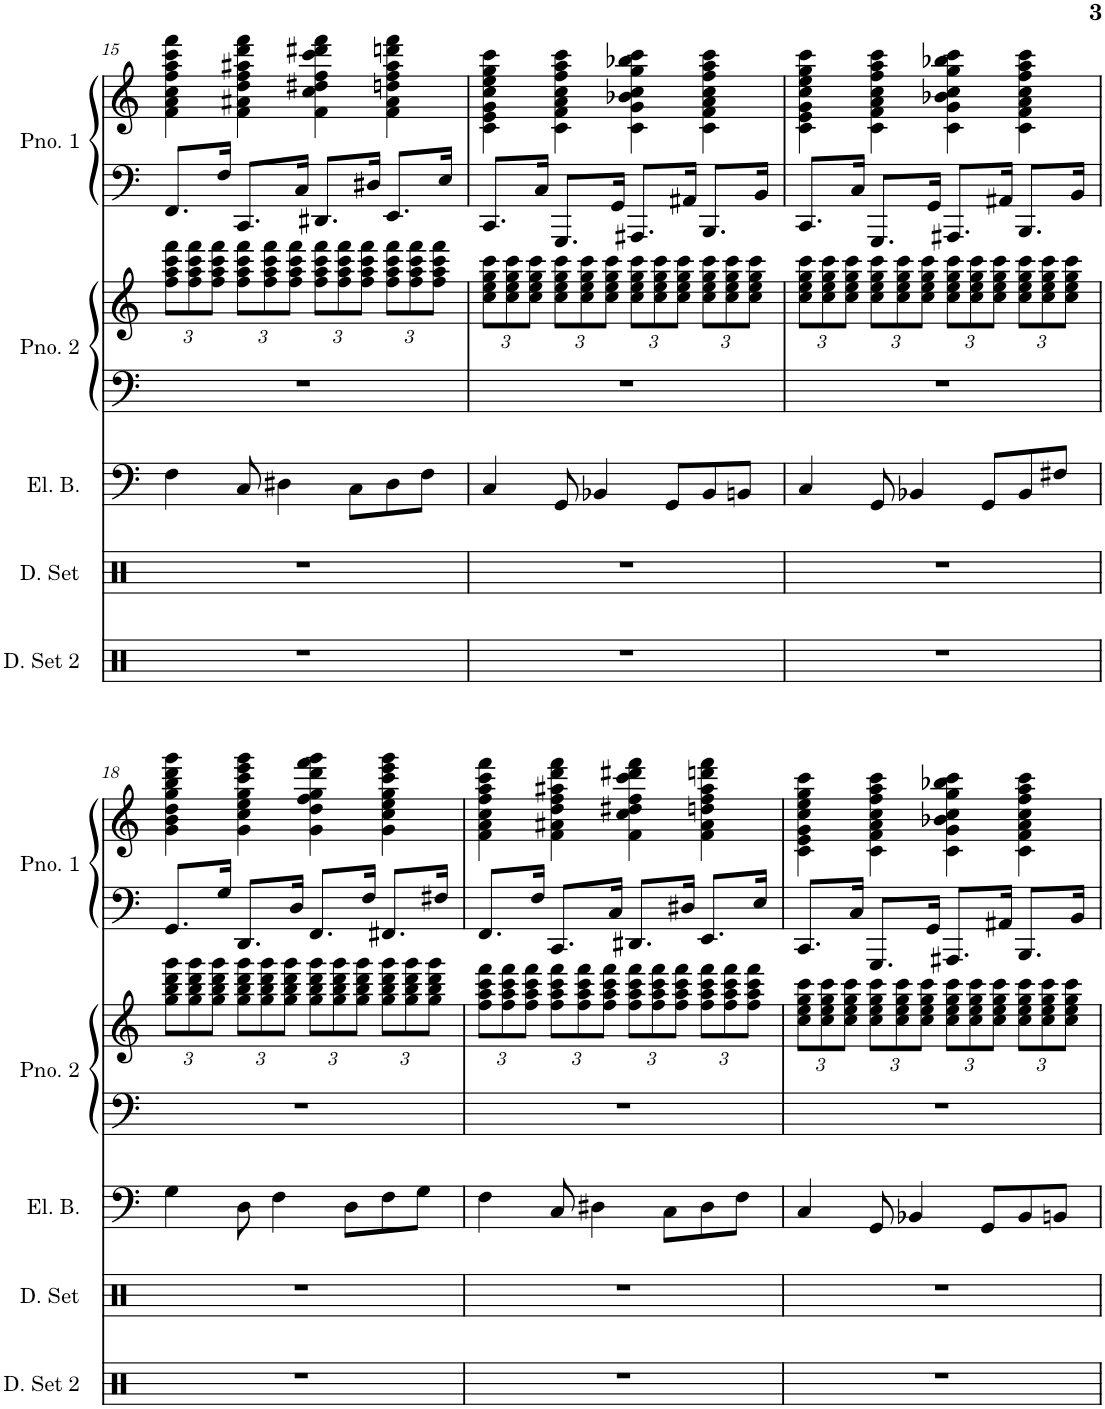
**kern	**kern	**kern	**kern	**kern	**kern	**kern
*part5	*part4	*part3	*part2	*part2	*part1	*part1
*staff7	*staff6	*staff5	*staff4	*staff3	*staff2	*staff1
*I"Drumset 2	*I"Drumset	*I"Electric Bass	*I"Piano 2	*	*I"Piano 1	*
*I'D. Set 2	*I'D. Set	*I'El. B.	*I'Pno. 2	*	*I'Pno. 1	*
!!LO:PB:g=z
*clefX	*clefX	*clefF4	*clefF4	*clefG2	*clefF4	*clefG2
*	*	*Trd7c12	*	*	*	*
*k[]	*k[]	*k[]	*k[]	*k[]	*k[]	*k[]
*M4/4	*M4/4	*M4/4	*M4/4	*M4/4	*M4/4	*M4/4
*	*	*	*	*Xbrackettup	*	*
=15	=15	=15	=15	=15	=15	=15
1r	1r	4F\	1r	12ff\ 12aa\ 12ccc\ 12fff\L	8.FF/L	4f\ 4a\ 4cc\ 4ff\ 4aa\ 4ccc\ 4fff\
.	.	.	.	12ff\ 12aa\ 12ccc\ 12fff\	.	.
.	.	.	.	12ff\ 12aa\ 12ccc\ 12fff\J	.	.
.	.	.	.	.	16F/Jk	.
.	.	8C/	.	12ff\ 12aa\ 12ccc\ 12fff\L	8.CC/L	4f\ 4a#X\ 4dd\ 4ff\ 4aa#X\ 4ddd\ 4fff\
.	.	.	.	12ff\ 12aa\ 12ccc\ 12fff\	.	.
.	.	4D#X\	.	.	.	.
.	.	.	.	12ff\ 12aa\ 12ccc\ 12fff\J	.	.
.	.	.	.	.	16C/Jk	.
.	.	.	.	12ff\ 12aa\ 12ccc\ 12fff\L	8.DD#X/L	4f\ 4cc\ 4dd#X\ 4ff\ 4ccc\ 4ddd#X\ 4fff\
.	.	.	.	12ff\ 12aa\ 12ccc\ 12fff\	.	.
.	.	8C\L	.	.	.	.
.	.	.	.	12ff\ 12aa\ 12ccc\ 12fff\J	.	.
.	.	.	.	.	16D#X/Jk	.
.	.	8D#\	.	12ff\ 12aa\ 12ccc\ 12fff\L	8.EE/L	4f\ 4a#\ 4ddn\ 4ff\ 4aa#\ 4dddn\ 4fff\
.	.	.	.	12ff\ 12aa\ 12ccc\ 12fff\	.	.
.	.	8F\J	.	.	.	.
.	.	.	.	12ff\ 12aa\ 12ccc\ 12fff\J	.	.
.	.	.	.	.	16E/Jk	.
=16	=16	=16	=16	=16	=16	=16
1r	1r	4C/	1r	12cc\ 12ee\ 12gg\ 12ccc\L	8.CC/L	4c\ 4e\ 4g\ 4cc\ 4ee\ 4gg\ 4ccc\
.	.	.	.	12cc\ 12ee\ 12gg\ 12ccc\	.	.
.	.	.	.	12cc\ 12ee\ 12gg\ 12ccc\J	.	.
.	.	.	.	.	16C/Jk	.
.	.	8GG/	.	12cc\ 12ee\ 12gg\ 12ccc\L	8.GGG/L	4c\ 4f\ 4a\ 4cc\ 4ff\ 4aa\ 4ccc\
.	.	.	.	12cc\ 12ee\ 12gg\ 12ccc\	.	.
.	.	4BB-X/	.	.	.	.
.	.	.	.	12cc\ 12ee\ 12gg\ 12ccc\J	.	.
.	.	.	.	.	16GG/Jk	.
.	.	.	.	12cc\ 12ee\ 12gg\ 12ccc\L	8.AAA#X/L	4c\ 4g\ 4b-X\ 4cc\ 4gg\ 4bb-X\ 4ccc\
.	.	.	.	12cc\ 12ee\ 12gg\ 12ccc\	.	.
.	.	8GG/L	.	.	.	.
.	.	.	.	12cc\ 12ee\ 12gg\ 12ccc\J	.	.
.	.	.	.	.	16AA#X/Jk	.
.	.	8BB-/	.	12cc\ 12ee\ 12gg\ 12ccc\L	8.BBB/L	4c\ 4f\ 4a\ 4cc\ 4ff\ 4aa\ 4ccc\
.	.	.	.	12cc\ 12ee\ 12gg\ 12ccc\	.	.
.	.	8BBn/J	.	.	.	.
.	.	.	.	12cc\ 12ee\ 12gg\ 12ccc\J	.	.
.	.	.	.	.	16BB/Jk	.
=17	=17	=17	=17	=17	=17	=17
1r	1r	4C/	1r	12cc\ 12ee\ 12gg\ 12ccc\L	8.CC/L	4c\ 4e\ 4g\ 4cc\ 4ee\ 4gg\ 4ccc\
.	.	.	.	12cc\ 12ee\ 12gg\ 12ccc\	.	.
.	.	.	.	12cc\ 12ee\ 12gg\ 12ccc\J	.	.
.	.	.	.	.	16C/Jk	.
.	.	8GG/	.	12cc\ 12ee\ 12gg\ 12ccc\L	8.GGG/L	4c\ 4f\ 4a\ 4cc\ 4ff\ 4aa\ 4ccc\
.	.	.	.	12cc\ 12ee\ 12gg\ 12ccc\	.	.
.	.	4BB-X/	.	.	.	.
.	.	.	.	12cc\ 12ee\ 12gg\ 12ccc\J	.	.
.	.	.	.	.	16GG/Jk	.
.	.	.	.	12cc\ 12ee\ 12gg\ 12ccc\L	8.AAA#X/L	4c\ 4g\ 4b-X\ 4cc\ 4gg\ 4bb-X\ 4ccc\
.	.	.	.	12cc\ 12ee\ 12gg\ 12ccc\	.	.
.	.	8GG/L	.	.	.	.
.	.	.	.	12cc\ 12ee\ 12gg\ 12ccc\J	.	.
.	.	.	.	.	16AA#X/Jk	.
.	.	8BB-/	.	12cc\ 12ee\ 12gg\ 12ccc\L	8.BBB/L	4c\ 4f\ 4a\ 4cc\ 4ff\ 4aa\ 4ccc\
.	.	.	.	12cc\ 12ee\ 12gg\ 12ccc\	.	.
.	.	8F#X/J	.	.	.	.
.	.	.	.	12cc\ 12ee\ 12gg\ 12ccc\J	.	.
.	.	.	.	.	16BB/Jk	.
!!LO:LB:g=z
=18	=18	=18	=18	=18	=18	=18
1r	1r	4G\	1r	12gg\ 12bb\ 12ddd\ 12ggg\L	8.GG/L	4g\ 4b\ 4dd\ 4gg\ 4bb\ 4ddd\ 4ggg\
.	.	.	.	12gg\ 12bb\ 12ddd\ 12ggg\	.	.
.	.	.	.	12gg\ 12bb\ 12ddd\ 12ggg\J	.	.
.	.	.	.	.	16G/Jk	.
.	.	8D\	.	12gg\ 12bb\ 12ddd\ 12ggg\L	8.DD/L	4g\ 4cc\ 4ee\ 4gg\ 4ccc\ 4eee\ 4ggg\
.	.	.	.	12gg\ 12bb\ 12ddd\ 12ggg\	.	.
.	.	4F\	.	.	.	.
.	.	.	.	12gg\ 12bb\ 12ddd\ 12ggg\J	.	.
.	.	.	.	.	16D/Jk	.
.	.	.	.	12gg\ 12bb\ 12ddd\ 12ggg\L	8.FF/L	4g\ 4dd\ 4ff\ 4gg\ 4ddd\ 4fff\ 4ggg\
.	.	.	.	12gg\ 12bb\ 12ddd\ 12ggg\	.	.
.	.	8D\L	.	.	.	.
.	.	.	.	12gg\ 12bb\ 12ddd\ 12ggg\J	.	.
.	.	.	.	.	16F/Jk	.
.	.	8F\	.	12gg\ 12bb\ 12ddd\ 12ggg\L	8.FF#X/L	4g\ 4cc\ 4ee\ 4gg\ 4ccc\ 4eee\ 4ggg\
.	.	.	.	12gg\ 12bb\ 12ddd\ 12ggg\	.	.
.	.	8G\J	.	.	.	.
.	.	.	.	12gg\ 12bb\ 12ddd\ 12ggg\J	.	.
.	.	.	.	.	16F#X/Jk	.
=19	=19	=19	=19	=19	=19	=19
1r	1r	4F\	1r	12ff\ 12aa\ 12ccc\ 12fff\L	8.FF/L	4f\ 4a\ 4cc\ 4ff\ 4aa\ 4ccc\ 4fff\
.	.	.	.	12ff\ 12aa\ 12ccc\ 12fff\	.	.
.	.	.	.	12ff\ 12aa\ 12ccc\ 12fff\J	.	.
.	.	.	.	.	16F/Jk	.
.	.	8C/	.	12ff\ 12aa\ 12ccc\ 12fff\L	8.CC/L	4f\ 4a#X\ 4dd\ 4ff\ 4aa#X\ 4ddd\ 4fff\
.	.	.	.	12ff\ 12aa\ 12ccc\ 12fff\	.	.
.	.	4D#X\	.	.	.	.
.	.	.	.	12ff\ 12aa\ 12ccc\ 12fff\J	.	.
.	.	.	.	.	16C/Jk	.
.	.	.	.	12ff\ 12aa\ 12ccc\ 12fff\L	8.DD#X/L	4f\ 4cc\ 4dd#X\ 4ff\ 4ccc\ 4ddd#X\ 4fff\
.	.	.	.	12ff\ 12aa\ 12ccc\ 12fff\	.	.
.	.	8C\L	.	.	.	.
.	.	.	.	12ff\ 12aa\ 12ccc\ 12fff\J	.	.
.	.	.	.	.	16D#X/Jk	.
.	.	8D#\	.	12ff\ 12aa\ 12ccc\ 12fff\L	8.EE/L	4f\ 4a#\ 4ddn\ 4ff\ 4aa#\ 4dddn\ 4fff\
.	.	.	.	12ff\ 12aa\ 12ccc\ 12fff\	.	.
.	.	8F\J	.	.	.	.
.	.	.	.	12ff\ 12aa\ 12ccc\ 12fff\J	.	.
.	.	.	.	.	16E/Jk	.
=20	=20	=20	=20	=20	=20	=20
1r	1r	4C/	1r	12cc\ 12ee\ 12gg\ 12ccc\L	8.CC/L	4c\ 4e\ 4g\ 4cc\ 4ee\ 4gg\ 4ccc\
.	.	.	.	12cc\ 12ee\ 12gg\ 12ccc\	.	.
.	.	.	.	12cc\ 12ee\ 12gg\ 12ccc\J	.	.
.	.	.	.	.	16C/Jk	.
.	.	8GG/	.	12cc\ 12ee\ 12gg\ 12ccc\L	8.GGG/L	4c\ 4f\ 4a\ 4cc\ 4ff\ 4aa\ 4ccc\
.	.	.	.	12cc\ 12ee\ 12gg\ 12ccc\	.	.
.	.	4BB-X/	.	.	.	.
.	.	.	.	12cc\ 12ee\ 12gg\ 12ccc\J	.	.
.	.	.	.	.	16GG/Jk	.
.	.	.	.	12cc\ 12ee\ 12gg\ 12ccc\L	8.AAA#X/L	4c\ 4g\ 4b-X\ 4cc\ 4gg\ 4bb-X\ 4ccc\
.	.	.	.	12cc\ 12ee\ 12gg\ 12ccc\	.	.
.	.	8GG/L	.	.	.	.
.	.	.	.	12cc\ 12ee\ 12gg\ 12ccc\J	.	.
.	.	.	.	.	16AA#X/Jk	.
.	.	8BB-/	.	12cc\ 12ee\ 12gg\ 12ccc\L	8.BBB/L	4c\ 4f\ 4a\ 4cc\ 4ff\ 4aa\ 4ccc\
.	.	.	.	12cc\ 12ee\ 12gg\ 12ccc\	.	.
.	.	8BBn/J	.	.	.	.
.	.	.	.	12cc\ 12ee\ 12gg\ 12ccc\J	.	.
.	.	.	.	.	16BB/Jk	.
=	=	=	=	=	=	=
*-	*-	*-	*-	*-	*-	*-
